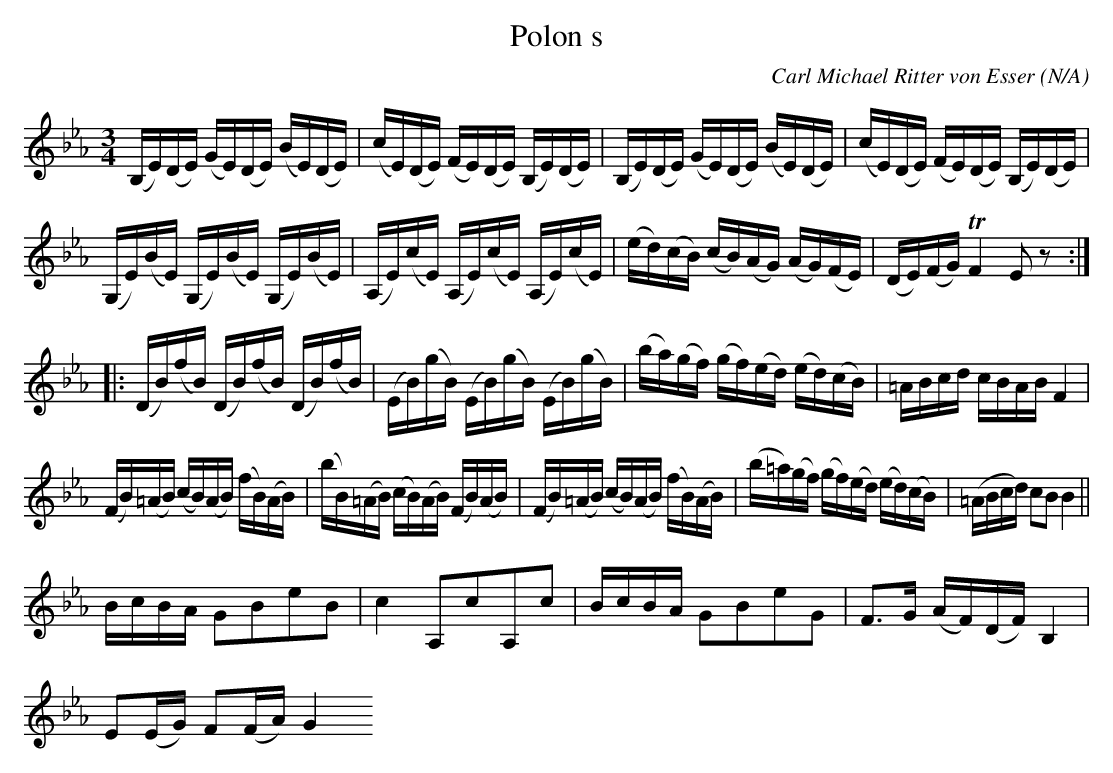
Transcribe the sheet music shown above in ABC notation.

X:1
T:Polon s
C:Carl Michael Ritter von Esser
O:N/A
M:3/4
L:1/16
K:Eb
 (B,E)(DE) (GE)(DE) (BE)(DE) |(cE)(DE) (FE)(DE) (B,E)(DE) | (B,E)(DE) (GE)(DE) (BE)(DE) |(cE)(DE) (FE)(DE) (B,E)(DE)|
(G,E)(BE) (G,E)(BE) (G,E)(BE)| (A,E)(cE) (A,E)(cE) (A,E)(cE)| (ed)(cB) (cB)(AG) (AG)(FE)| (DE)(FG)TF4 E2z2  :|
|:(DB)(fB) (DB)(fB) (DB)(fB)| (EB)(gB) (EB)(gB) (EB)(gB)|(ba)(gf) (gf)(ed) (ed)(cB)| =ABcd cBAB F4|
(FB)(=AB) (cB)(AB) (fB)(AB)| (bB)(=AB) (cB)(AB) (FB)(AB)| (FB)(=AB) (cB)(AB) (fB)(AB)| (b=a)(gf) (gf)(ed) (ed)(cB)| (=ABcd) c2B2B4||
BcBA G2B2e2B2| c4 A,2c2A,2c2| BcBA G2B2e2G2| F3G (AF)(DF) B,4|
E2(EG) F2(FA) G4
